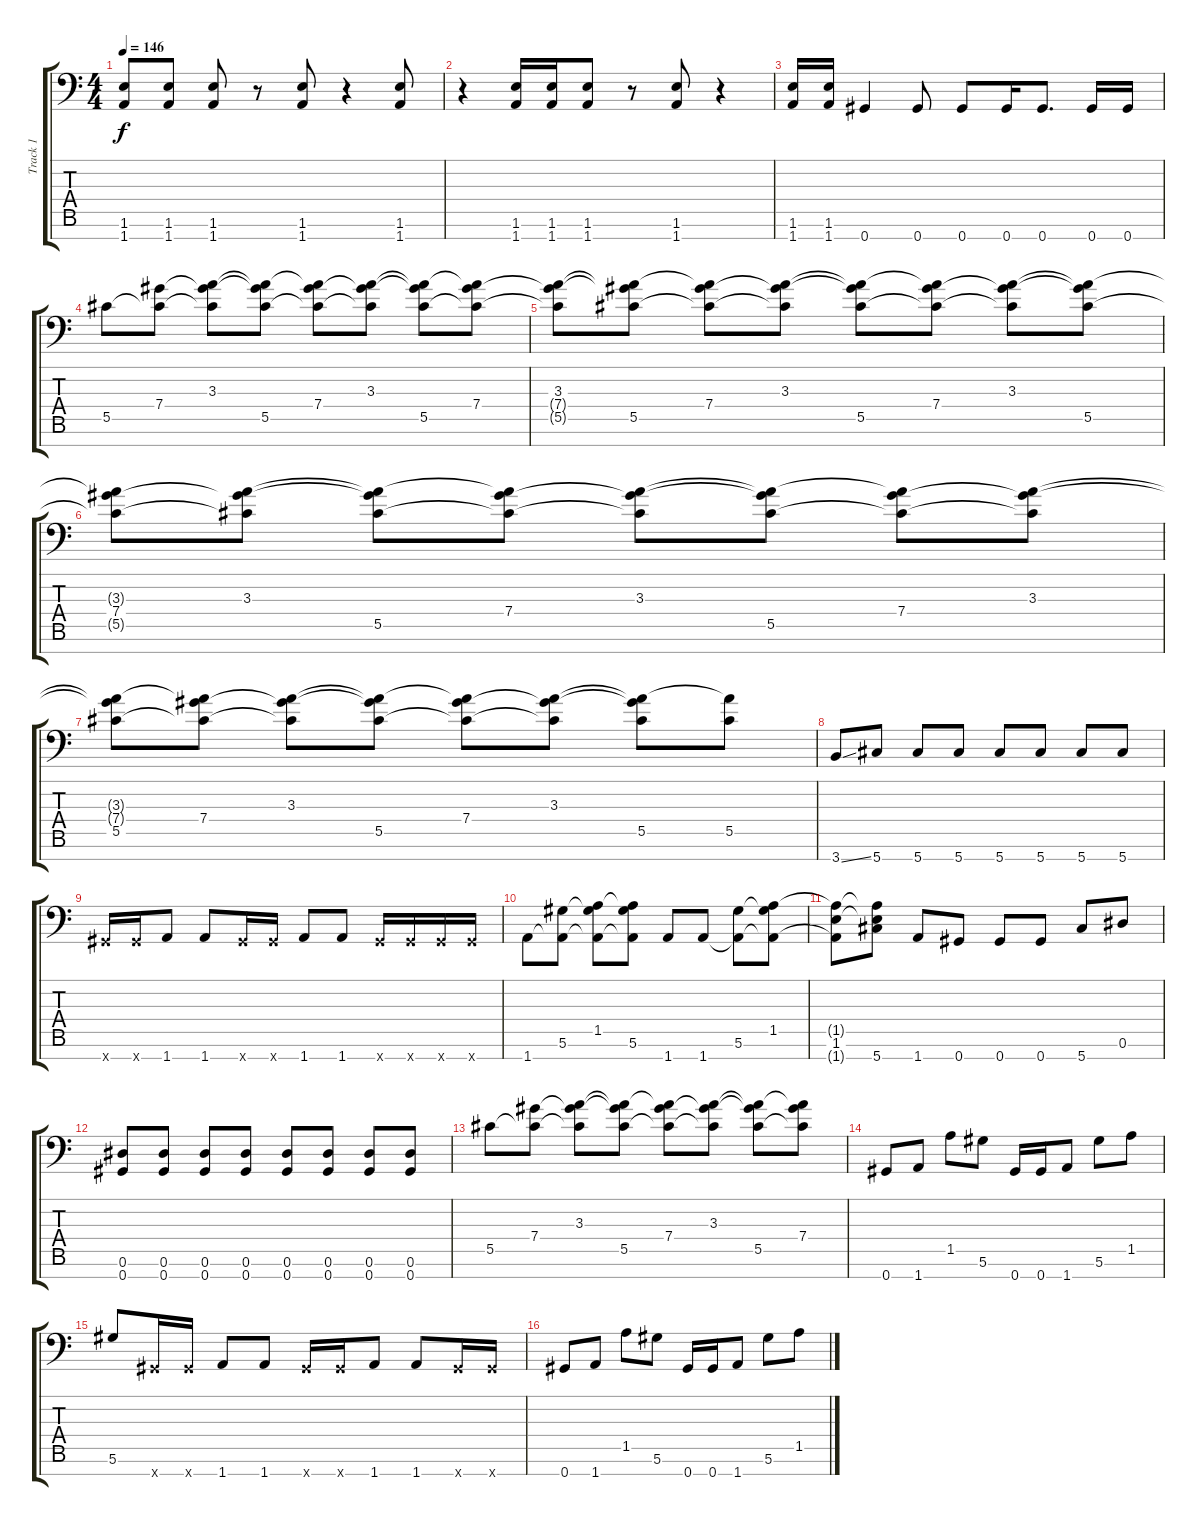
\track ("Track 1" "Track 1") {instrument distortionguitar}
\staff {score tabs}
\tuning (Eb4 Bb3 Gb3 Db3 Ab2 Eb2 Ab1) {hide}
\ts (4 4)
\tempo 146
\clef f4
\ks c
(1.6 1.7).8{dy f} (1.6 1.7).8 (1.6 1.7).8 r.8 (1.6 1.7).8 r.4 (1.6 1.7).8 |
r.4 (1.6 1.7).16 (1.6 1.7).16 (1.6 1.7).8 r.8 (1.6 1.7).8 r.4 |
(1.6 1.7).16 (1.6 1.7).16 0.7.4 0.7.8 0.7.8 0.7.16 0.7.8{d} 0.7.16 0.7.16 |
5.5.8 (7.4 5.5{t}).8 (3.3 7.4{t} 5.5{t}).8 (3.3{t} 7.4{t} 5.5).8 (3.3{t} 7.4 5.5{t}).8 (3.3 7.4{t} 5.5{t}).8 (3.3{t} 7.4{t} 5.5).8 (3.3{t} 7.4 5.5{t}).8 |
(3.3 7.4{t} 5.5{t}).8 (3.3{t} 7.4{t} 5.5).8 (3.3{t} 7.4 5.5{t}).8 (3.3 7.4{t} 5.5{t}).8 (3.3{t} 7.4{t} 5.5).8 (3.3{t} 7.4 5.5{t}).8 (3.3 7.4{t} 5.5{t}).8 (3.3{t} 7.4{t} 5.5).8 |
(3.3{t} 7.4 5.5{t}).8 (3.3 7.4{t} 5.5{t}).8 (3.3{t} 7.4{t} 5.5).8 (3.3{t} 7.4 5.5{t}).8 (3.3 7.4{t} 5.5{t}).8 (3.3{t} 7.4{t} 5.5).8 (3.3{t} 7.4 5.5{t}).8 (3.3 7.4{t} 5.5{t}).8 |
(3.3{t} 7.4{t} 5.5).8 (3.3{t} 7.4 5.5{t}).8 (3.3 7.4{t} 5.5{t}).8 (3.3{t} 7.4{t} 5.5).8 (3.3{t} 7.4 5.5{t}).8 (3.3 7.4{t} 5.5{t}).8 (3.3{t} 7.4{t} 5.5).8 (3.3{t} 5.5).8 |
3.7{ss}.8 5.7.8 5.7.8 5.7.8 5.7.8 5.7.8 5.7.8 5.7.8 |
0.7{x}.16 0.7{x}.16 1.7.8 1.7.8 0.7{x}.16 0.7{x}.16 1.7.8 1.7.8 0.7{x}.16 0.7{x}.16 0.7{x}.16 0.7{x}.16 |
1.7.8 (5.6 1.7{t}).8 (1.5 5.6{t} 1.7{t}).8 (1.5{t} 5.6 1.7{t}).8 1.7.8 1.7.8 (5.6 1.7{t}).8 (1.5 5.6{t} 1.7{t}).8 |
(1.5{t} 1.6 1.7{t}).8 (1.5{t} 1.6{t} 5.7).8 1.7.8 0.7.8 0.7.8 0.7.8 5.7.8 0.6.8 |
(0.6 0.7).8 (0.6 0.7).8 (0.6 0.7).8 (0.6 0.7).8 (0.6 0.7).8 (0.6 0.7).8 (0.6 0.7).8 (0.6 0.7).8 |
5.5.8 (7.4 5.5{t}).8 (3.3 7.4{t} 5.5{t}).8 (3.3{t} 7.4{t} 5.5).8 (3.3{t} 7.4 5.5{t}).8 (3.3 7.4{t} 5.5{t}).8 (3.3{t} 7.4{t} 5.5).8 (3.3{t} 7.4 5.5{t}).8 |
0.7.8 1.7.8 1.5.8 5.6.8 0.7.16 0.7.16 1.7.8 5.6.8 1.5.8 |
5.6.8 0.7{x}.16 0.7{x}.16 1.7.8 1.7.8 0.7{x}.16 0.7{x}.16 1.7.8 1.7.8 0.7{x}.16 0.7{x}.16 |
0.7.8 1.7.8 1.5.8 5.6.8 0.7.16 0.7.16 1.7.8 5.6.8 1.5.8
